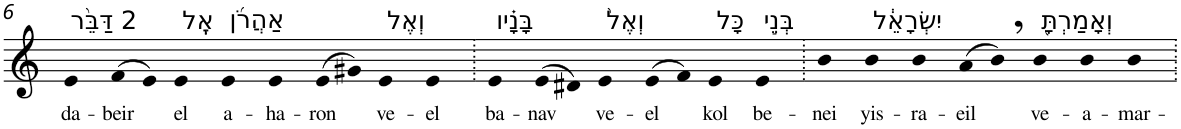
**kern	**text
*part1	*part1
*staff1	*staff1
*I"Piano	*
*I'Pno	*
!!LO:PB:g=z
*clefG2	*
*k[]	*
=6	=6
!LO:TX:a:t=2 דַּבֵּ֨ר	!
!	!LO:LY:b
4e	da-
!	!LO:LY:b
(>8f	-beir
8e)	.
!LO:TX:a:t=אֶֽל	!
!	!LO:LY:b
4e	el
!LO:TX:a:t=אַהֲרֹ֜ן	!
!	!LO:LY:b
4e	a-
!	!LO:LY:b
4e	-ha-
!	!LO:LY:b
(>8e	-ron
8g#X)	.
!LO:TX:a:t=וְאֶל	!
!	!LO:LY:b
4e	ve-
!	!LO:LY:b
4e	-el
=7.	=7.
!LO:TX:a:t=בָּנָ֗יו	!
!	!LO:LY:b
4e	ba-
!	!LO:LY:b
(>8e	-nav
8d#X)	.
!LO:TX:a:t=וְאֶל֙	!
!	!LO:LY:b
4e	ve-
!	!LO:LY:b
(>8e	-el
8f)	.
!LO:TX:a:t=כָּל	!
!	!LO:LY:b
4e	kol
!LO:TX:a:t=בְּנֵ֣י	!
!	!LO:LY:b
4e	be-
=8.	=8.
!	!LO:LY:b
4b	-nei
!LO:TX:a:t=יִשְׂרָאֵ֔ל	!
!	!LO:LY:b
4b	yis-
!	!LO:LY:b
4b	-ra-
!	!LO:LY:b
(>8a	-eil
8b,)	.
!LO:TX:a:t=וְאָמַרְתָּ֖	!
!	!LO:LY:b
4b	ve-
!	!LO:LY:b
4b	-a-
!	!LO:LY:b
4b	-mar-
=.	=.
*-	*-
